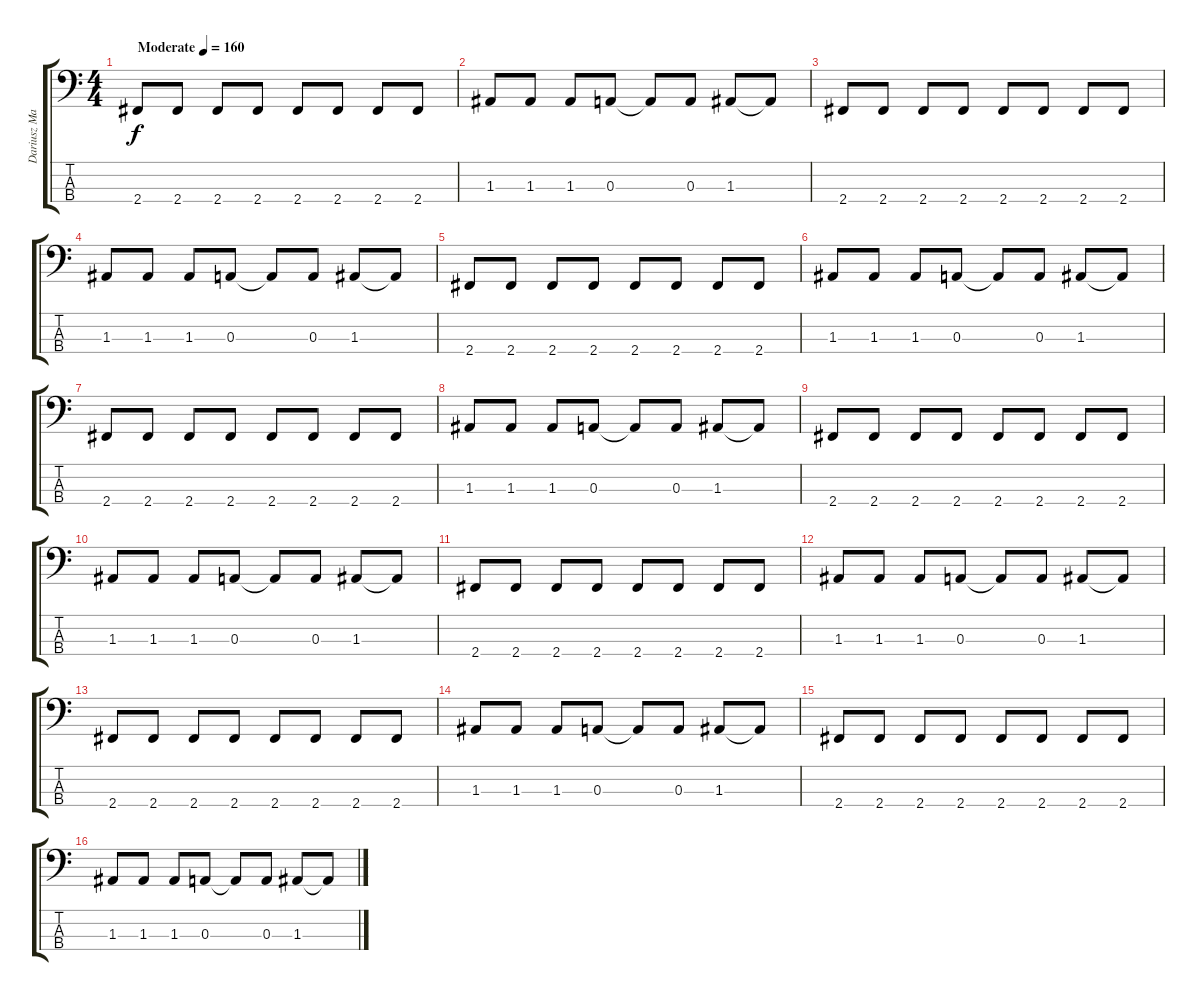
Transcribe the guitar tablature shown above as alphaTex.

\track ("Dariusz Malinowski" "Dariusz Ma") {instrument distortionguitar}
\staff {score tabs}
\tuning (G2 D2 A1 E1) {hide}
\ts (4 4)
\tempo (160 "Moderate")
\clef f4
\ks c
2.4.8{dy f instrument distortionguitar} 2.4.8 2.4.8 2.4.8 2.4.8 2.4.8 2.4.8 2.4.8 |
1.3.8 1.3.8 1.3.8 0.3.8 0.3{t}.8 0.3.8 1.3.8 1.3{t}.8 |
2.4.8 2.4.8 2.4.8 2.4.8 2.4.8 2.4.8 2.4.8 2.4.8 |
1.3.8 1.3.8 1.3.8 0.3.8 0.3{t}.8 0.3.8 1.3.8 1.3{t}.8 |
2.4.8 2.4.8 2.4.8 2.4.8 2.4.8 2.4.8 2.4.8 2.4.8 |
1.3.8 1.3.8 1.3.8 0.3.8 0.3{t}.8 0.3.8 1.3.8 1.3{t}.8 |
2.4.8 2.4.8 2.4.8 2.4.8 2.4.8 2.4.8 2.4.8 2.4.8 |
1.3.8 1.3.8 1.3.8 0.3.8 0.3{t}.8 0.3.8 1.3.8 1.3{t}.8 |
2.4.8 2.4.8 2.4.8 2.4.8 2.4.8 2.4.8 2.4.8 2.4.8 |
1.3.8 1.3.8 1.3.8 0.3.8 0.3{t}.8 0.3.8 1.3.8 1.3{t}.8 |
2.4.8 2.4.8 2.4.8 2.4.8 2.4.8 2.4.8 2.4.8 2.4.8 |
1.3.8 1.3.8 1.3.8 0.3.8 0.3{t}.8 0.3.8 1.3.8 1.3{t}.8 |
2.4.8 2.4.8 2.4.8 2.4.8 2.4.8 2.4.8 2.4.8 2.4.8 |
1.3.8 1.3.8 1.3.8 0.3.8 0.3{t}.8 0.3.8 1.3.8 1.3{t}.8 |
2.4.8 2.4.8 2.4.8 2.4.8 2.4.8 2.4.8 2.4.8 2.4.8 |
1.3.8 1.3.8 1.3.8 0.3.8 0.3{t}.8 0.3.8 1.3.8 1.3{t}.8
